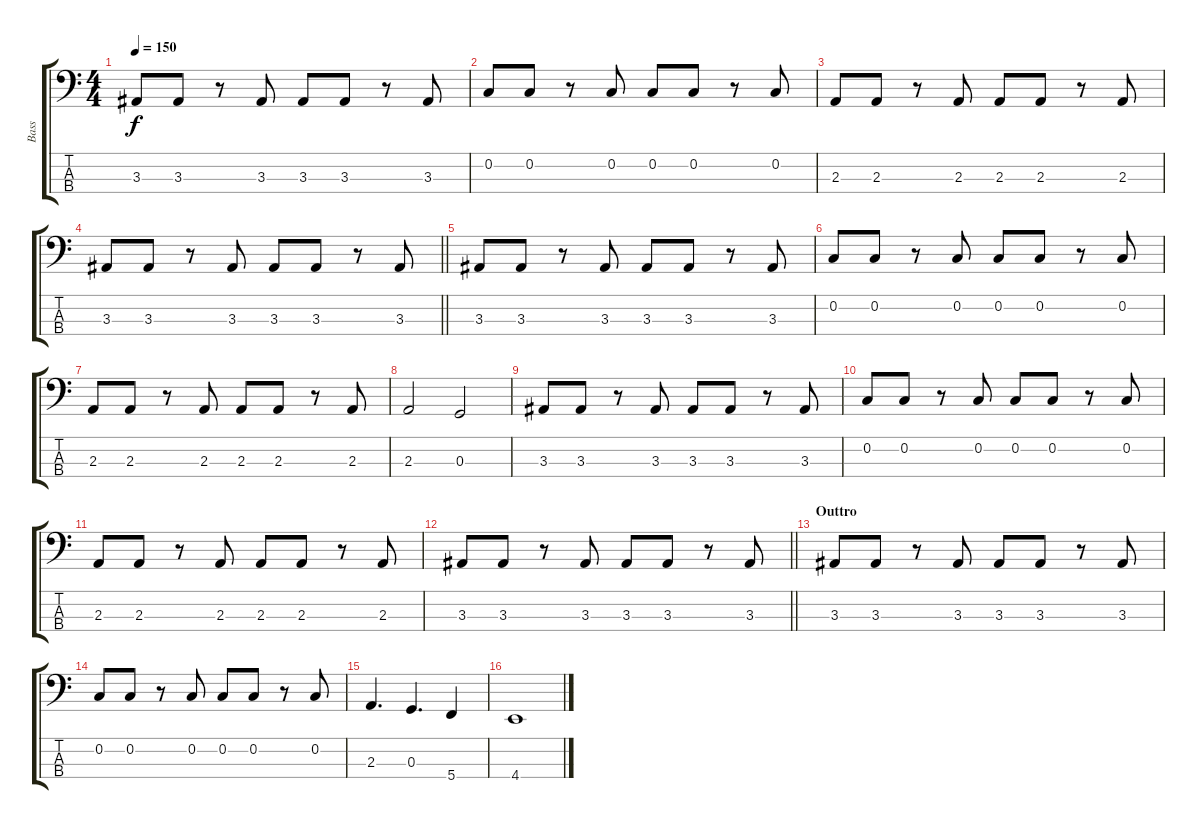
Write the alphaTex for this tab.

\track ("Bass" "Bass") {instrument electricbassfinger}
\staff {score tabs}
\tuning (F2 C2 G1 C1) {hide}
\ts (4 4)
\tempo 150
\clef f4
\ks c
3.3.8{dy f} 3.3.8 r.8 3.3.8 3.3.8 3.3.8 r.8 3.3.8 |
0.2.8 0.2.8 r.8 0.2.8 0.2.8 0.2.8 r.8 0.2.8 |
2.3.8 2.3.8 r.8 2.3.8 2.3.8 2.3.8 r.8 2.3.8 |
\barLineRight lightlight
3.3.8 3.3.8 r.8 3.3.8 3.3.8 3.3.8 r.8 3.3.8 |
3.3.8 3.3.8 r.8 3.3.8 3.3.8 3.3.8 r.8 3.3.8 |
0.2.8 0.2.8 r.8 0.2.8 0.2.8 0.2.8 r.8 0.2.8 |
2.3.8 2.3.8 r.8 2.3.8 2.3.8 2.3.8 r.8 2.3.8 |
2.3.2 0.3.2 |
3.3.8 3.3.8 r.8 3.3.8 3.3.8 3.3.8 r.8 3.3.8 |
0.2.8 0.2.8 r.8 0.2.8 0.2.8 0.2.8 r.8 0.2.8 |
2.3.8 2.3.8 r.8 2.3.8 2.3.8 2.3.8 r.8 2.3.8 |
\barLineRight lightlight
3.3.8 3.3.8 r.8 3.3.8 3.3.8 3.3.8 r.8 3.3.8 |
\section ("" "Outtro")
3.3.8 3.3.8 r.8 3.3.8 3.3.8 3.3.8 r.8 3.3.8 |
0.2.8 0.2.8 r.8 0.2.8 0.2.8 0.2.8 r.8 0.2.8 |
2.3.4{d} 0.3.4{d} 5.4.4 |
4.4.1
